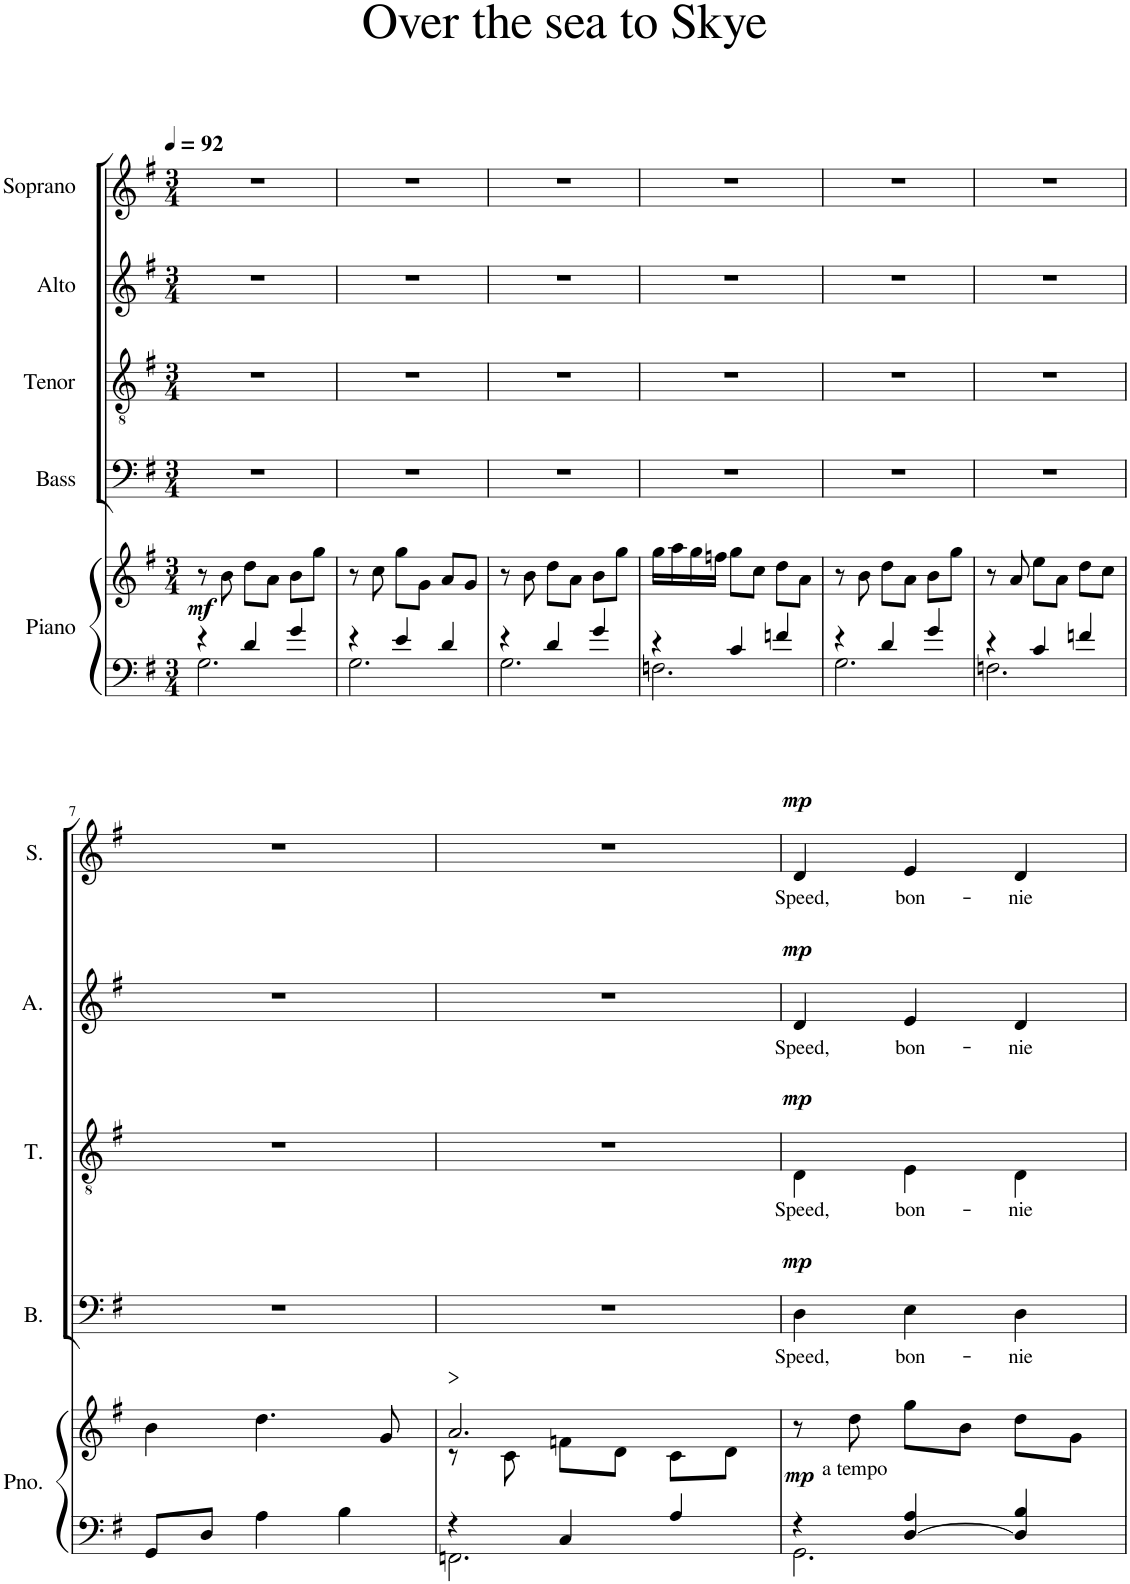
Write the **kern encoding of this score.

**kern	**kern	**text	**dynam	**kern	**text	**dynam	**kern	**text	**dynam	**kern	**text	**dynam	**kern	**text	**dynam
*part5	*part5	*part5	*part5	*part4	*part4	*part4	*part3	*part3	*part3	*part2	*part2	*part2	*part1	*part1	*part1
*staff6	*staff5	*staff5	*staff5/6	*staff4	*staff4	*staff4	*staff3	*staff3	*staff3	*staff2	*staff2	*staff2	*staff1	*staff1	*staff1
*I"Piano	*	*	*	*I"Bass	*	*	*I"Tenor	*	*	*I"Alto	*	*	*I"Soprano	*	*
*I'Pno.	*	*	*	*I'B.	*	*	*I'T.	*	*	*I'A.	*	*	*I'S.	*	*
*clefF4	*clefG2	*	*	*clefF4	*	*	*clefGv2	*	*	*clefG2	*	*	*clefG2	*	*
*k[f#]	*k[f#]	*	*	*k[f#]	*	*	*k[f#]	*	*	*k[f#]	*	*	*k[f#]	*	*
*M3/4	*M3/4	*	*	*M3/4	*	*	*M3/4	*	*	*M3/4	*	*	*M3/4	*	*
*MM92	*MM92	*	*	*MM92	*	*	*MM92	*	*	*MM92	*	*	*MM92	*	*
=1	=1	=1	=1	=1	=1	=1	=1	=1	=1	=1	=1	=1	=1	=1	=1
*^	*	*	*	*	*	*	*	*	*	*	*	*	*	*	*
!	!	!	!	!LO:DY:a=2	!	!	!	!	!	!	!	!	!	!	!	!
4r	2.G\	8r	.	mf	2.r	.	.	2.r	.	.	2.r	.	.	2.r	.	.
.	.	8b\	.	.	.	.	.	.	.	.	.	.	.	.	.	.
4d/	.	8dd\L	.	.	.	.	.	.	.	.	.	.	.	.	.	.
.	.	8a\J	.	.	.	.	.	.	.	.	.	.	.	.	.	.
4g/	.	8b\L	.	.	.	.	.	.	.	.	.	.	.	.	.	.
.	.	8gg\J	.	.	.	.	.	.	.	.	.	.	.	.	.	.
=2	=2	=2	=2	=2	=2	=2	=2	=2	=2	=2	=2	=2	=2	=2	=2	=2
4r	2.G\	8r	.	.	2.r	.	.	2.r	.	.	2.r	.	.	2.r	.	.
.	.	8cc\	.	.	.	.	.	.	.	.	.	.	.	.	.	.
4e/	.	8gg\L	.	.	.	.	.	.	.	.	.	.	.	.	.	.
.	.	8g\J	.	.	.	.	.	.	.	.	.	.	.	.	.	.
4d/	.	8a/L	.	.	.	.	.	.	.	.	.	.	.	.	.	.
.	.	8g/J	.	.	.	.	.	.	.	.	.	.	.	.	.	.
=3	=3	=3	=3	=3	=3	=3	=3	=3	=3	=3	=3	=3	=3	=3	=3	=3
4r	2.G\	8r	.	.	2.r	.	.	2.r	.	.	2.r	.	.	2.r	.	.
.	.	8b\	.	.	.	.	.	.	.	.	.	.	.	.	.	.
4d/	.	8dd\L	.	.	.	.	.	.	.	.	.	.	.	.	.	.
.	.	8a\J	.	.	.	.	.	.	.	.	.	.	.	.	.	.
4g/	.	8b\L	.	.	.	.	.	.	.	.	.	.	.	.	.	.
.	.	8gg\J	.	.	.	.	.	.	.	.	.	.	.	.	.	.
=4	=4	=4	=4	=4	=4	=4	=4	=4	=4	=4	=4	=4	=4	=4	=4	=4
4r	2.Fn\	16gg\LL	.	.	2.r	.	.	2.r	.	.	2.r	.	.	2.r	.	.
.	.	16aa\	.	.	.	.	.	.	.	.	.	.	.	.	.	.
.	.	16gg\	.	.	.	.	.	.	.	.	.	.	.	.	.	.
.	.	16ffn\JJ	.	.	.	.	.	.	.	.	.	.	.	.	.	.
4c/	.	8gg\L	.	.	.	.	.	.	.	.	.	.	.	.	.	.
.	.	8cc\J	.	.	.	.	.	.	.	.	.	.	.	.	.	.
4fn/	.	8dd\L	.	.	.	.	.	.	.	.	.	.	.	.	.	.
.	.	8a\J	.	.	.	.	.	.	.	.	.	.	.	.	.	.
=5	=5	=5	=5	=5	=5	=5	=5	=5	=5	=5	=5	=5	=5	=5	=5	=5
4r	2.G\	8r	.	.	2.r	.	.	2.r	.	.	2.r	.	.	2.r	.	.
.	.	8b\	.	.	.	.	.	.	.	.	.	.	.	.	.	.
4d/	.	8dd\L	.	.	.	.	.	.	.	.	.	.	.	.	.	.
.	.	8a\J	.	.	.	.	.	.	.	.	.	.	.	.	.	.
4g/	.	8b\L	.	.	.	.	.	.	.	.	.	.	.	.	.	.
.	.	8gg\J	.	.	.	.	.	.	.	.	.	.	.	.	.	.
=6	=6	=6	=6	=6	=6	=6	=6	=6	=6	=6	=6	=6	=6	=6	=6	=6
4r	2.Fn\	8r	.	.	2.r	.	.	2.r	.	.	2.r	.	.	2.r	.	.
.	.	8a/	.	.	.	.	.	.	.	.	.	.	.	.	.	.
4c/	.	8ee\L	.	.	.	.	.	.	.	.	.	.	.	.	.	.
.	.	8a\J	.	.	.	.	.	.	.	.	.	.	.	.	.	.
4fn/	.	8dd\L	.	.	.	.	.	.	.	.	.	.	.	.	.	.
.	.	8cc\J	.	.	.	.	.	.	.	.	.	.	.	.	.	.
*v	*v	*	*	*	*	*	*	*	*	*	*	*	*	*	*	*
!!LO:LB:g=z
=7	=7	=7	=7	=7	=7	=7	=7	=7	=7	=7	=7	=7	=7	=7	=7
8GG/L	4b\	.	.	2.r	.	.	2.r	.	.	2.r	.	.	2.r	.	.
8D/J	.	.	.	.	.	.	.	.	.	.	.	.	.	.	.
4A\	4.dd\	.	.	.	.	.	.	.	.	.	.	.	.	.	.
4B\	.	.	.	.	.	.	.	.	.	.	.	.	.	.	.
.	8g/	.	.	.	.	.	.	.	.	.	.	.	.	.	.
=8	=8	=8	=8	=8	=8	=8	=8	=8	=8	=8	=8	=8	=8	=8	=8
*^	*^	*	*	*	*	*	*	*	*	*	*	*	*	*	*
4r	2.FFn\	2.a/	8r	.	.	2.r	.	.	2.r	.	.	2.r	.	.	2.r	.	.
.	.	.	8c\	.	.	.	.	.	.	.	.	.	.	.	.	.	.
4C/	.	.	8fn\L	.	.	.	.	.	.	.	.	.	.	.	.	.	.
.	.	.	8d\J	.	.	.	.	.	.	.	.	.	.	.	.	.	.
4A/	.	.	8c\L	.	.	.	.	.	.	.	.	.	.	.	.	.	.
.	.	.	8d\J	.	.	.	.	.	.	.	.	.	.	.	.	.	.
=9	=9	=9	=9	=9	=9	=9	=9	=9	=9	=9	=9	=9	=9	=9	=9	=9	=9
!	!	!	!	!	!LO:DY:a=2	!	!LO:LY:b	!LO:DY:a	!	!LO:LY:b	!LO:DY:a	!	!LO:LY:b	!LO:DY:a	!	!LO:LY:b	!LO:DY:a
*	*	*v	*v	*	*	*	*	*	*	*	*	*	*	*	*	*	*
4r	2.GG\	8r	.	mp	4D\	Speed,	mp	4D\	Speed,	mp	4d/	Speed,	mp	4d/	Speed,	mp
!	!	!	!LO:LY:b	!	!	!	!	!	!	!	!	!	!	!	!	!
.	.	8dd\	a tempo	.	.	.	.	.	.	.	.	.	.	.	.	.
!	!	!	!	!	!	!LO:LY:b	!	!	!LO:LY:b	!	!	!LO:LY:b	!	!	!LO:LY:b	!
[4D/ 4A/	.	8gg\L	.	.	4E\	bon-	.	4E\	bon-	.	4e/	bon-	.	4e/	bon-	.
.	.	8b\J	.	.	.	.	.	.	.	.	.	.	.	.	.	.
!	!	!	!	!	!	!LO:LY:b	!	!	!LO:LY:b	!	!	!LO:LY:b	!	!	!LO:LY:b	!
4D/] 4B/	.	8dd\L	.	.	4D\	-nie	.	4D\	-nie	.	4d/	-nie	.	4d/	-nie	.
.	.	8g\J	.	.	.	.	.	.	.	.	.	.	.	.	.	.
*v	*v	*	*	*	*	*	*	*	*	*	*	*	*	*	*	*
=	=	=	=	=	=	=	=	=	=	=	=	=	=	=	=
*-	*-	*-	*-	*-	*-	*-	*-	*-	*-	*-	*-	*-	*-	*-	*-
